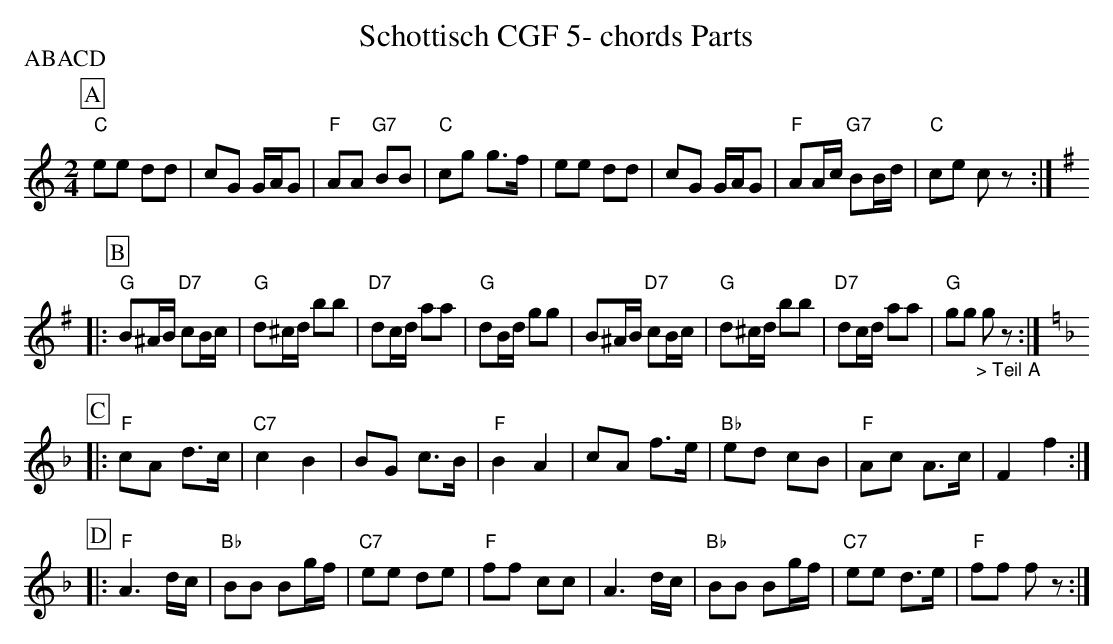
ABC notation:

X:1
T:Schottisch CGF 5- chords Parts
P:ABACD
M:2/4
L:1/8
K:Cmaj%%MIDI gchordon
[P:A] "C"ee dd | cG G/2A/2G | "F"AA "G7"BB | "C"cg g>f | ee dd | cG G/2A/2G | "F"AA/2c/2 "G7"BB/2d/2 | "C"ce cz ::[P:B] [K:Gmaj]
"G"B^A/2B/2 "D7"cB/2c/2 | "G"d^c/2d/2 bb | "D7"dc/2d/2 aa | "G"dB/2d/2 gg | B^A/2B/2 "D7"cB/2c/2 | "G"d^c/2d/2 bb | "D7"dc/2d/2 aa | "G"gg "_> Teil A"gz :| [K:Fmaj]
[P:C] |:  "F"cA d>c | "C7"c2B2 | BG c>B | "F"B2A2 | cA f>e | "Bb"ed cB | "F"Ac A>c | F2f2 :|
[P:D] |: "F"A3d/2c/2 | "Bb"BB Bg/2f/2 | "C7"ee de | "F"ff cc | A3 d/2c/2 | "Bb"BB Bg/2f/2 | "C7"ee d>e | "F"ff fz :|
